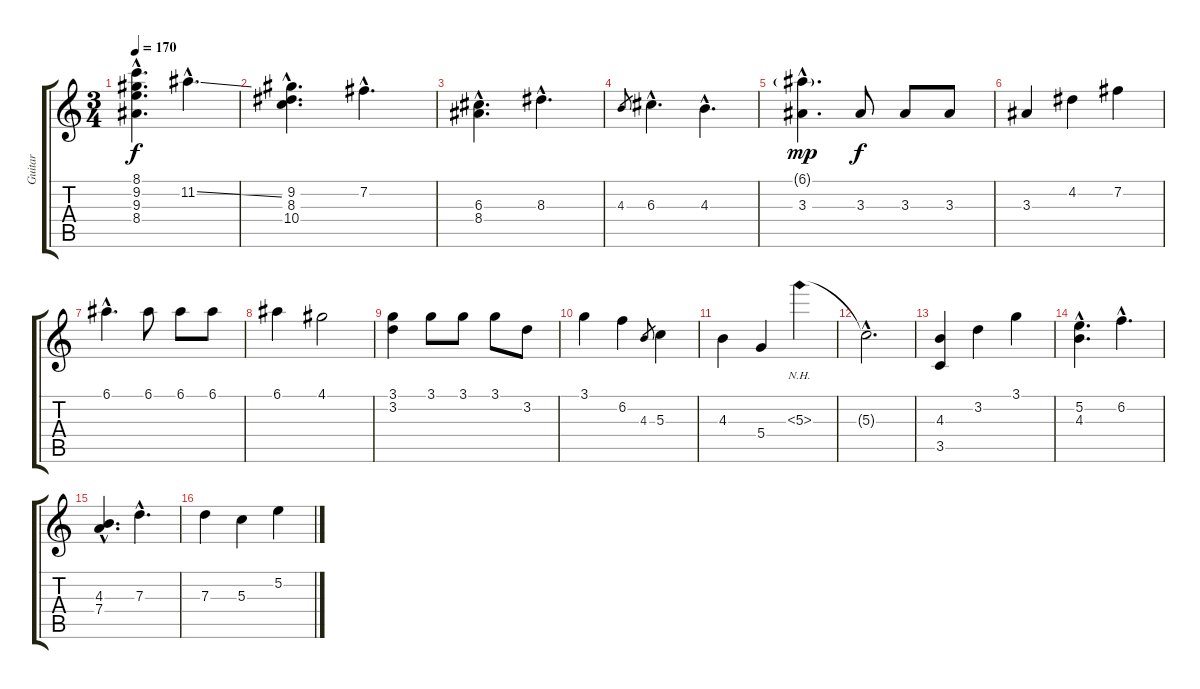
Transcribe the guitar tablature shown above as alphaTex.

\track ("Guitar" "Guitar") {instrument electricguitarjazz}
\staff {score tabs}
\tuning (E4 B3 G3 D3 A2 E2) {hide}
\ts (3 4)
\tempo 170
\clef g2
\ks c
(8.1{hac} 9.2{hac} 9.3{hac} 8.4{hac}).4{d dy f} 11.2{ss hac}.4{d} |
(9.2{hac} 8.3{hac} 10.4{hac}).4{d} 7.2{hac}.4{d} |
(6.3{hac} 8.4{hac}).4{d} 8.3{hac}.4{d} |
4.3.8{gr} 6.3{hac}.4{d} 4.3{hac}.4{d} |
(6.1{g hac} 3.3{hac}).4{d dy mp} 3.3.8{dy f} 3.3.8 3.3.8 |
3.3.4 4.2.4 7.2.4 |
6.1{hac}.4{d} 6.1.8 6.1.8 6.1.8 |
6.1.4 4.1.2 |
(3.1 3.2).4 3.1.8 3.1.8 3.1.8 3.2.8 |
3.1.4 6.2.4 4.3.8{gr} 5.3.4 |
4.3.4 5.4.4 5.3{nh}.4 |
5.3{hac t}.2{d} |
(4.3 3.5).4 3.2.4 3.1.4 |
(5.2{hac} 4.3{hac}).4{d} 6.2{hac}.4{d} |
(4.3{hac} 7.4{hac}).4{d} 7.3{hac}.4{d} |
7.3.4 5.3.4 5.2.4
